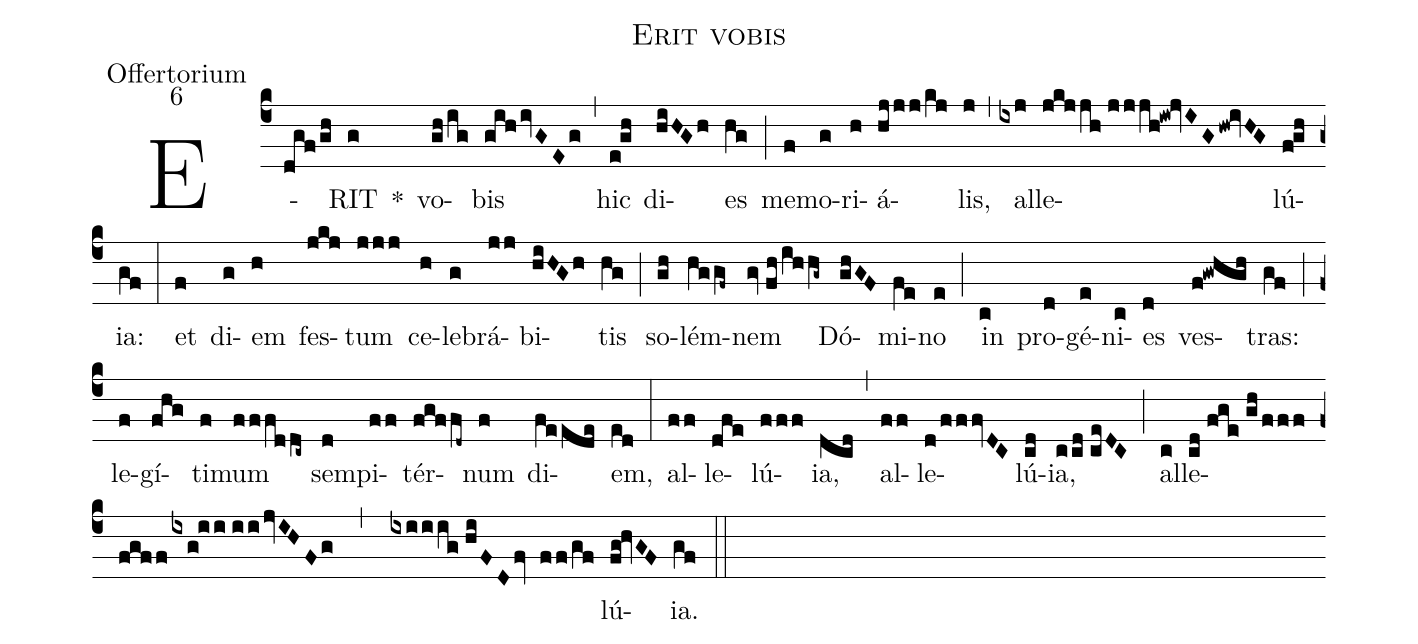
name:Erit vobis;
office-part:Offertorium;
mode:6;
%%
(c4) E(dgf/gh)RIT(g) *() vo(gh/ig)bis(gih/ivGEg) (,) hic(e!gh) di(hiHGh)es(hg) (;) me(f)mo(g)ri(h)á(hjjj/kj)lis,(j) (,) al(ixj)le(jkjjh//jjjh!iw!jvIG/hw!ivHG)lú(f!gh)ia:(gf) (:) et(f) di(g)em(h) fes(jkj)tum(jjj) ce(h)le(g)brá(jj)bi(hiHGh)tis(hg) (;) so(gh)lém(hggf~)nem(gv//fh/ihhg~) Dó(ghGF)mi(fe)no(e) (;) in(c) pro(d)gé(e)ni(c)es(d) ves(f!gwhgh)tras:(gf) (;) le(f)gí(fhg)ti(f)mum(fffddc~) sem(d)pi(ff)tér(fgffd~)num(f) di(feede)em,(ed) (:) al(ff)le(dfe)lú(fff)ia,(dcd) (,) al(ff)le(d/fffvDC)lú(cd)ia,(ccd//ceDC) (;) al(c)le(cd//fge//gh/fff//fgff/ixg!ii//iijvIHFg , ixiiig//hiFD/fv////ff/gf)lú(fg!hvGF)ia.(gf) (::)
